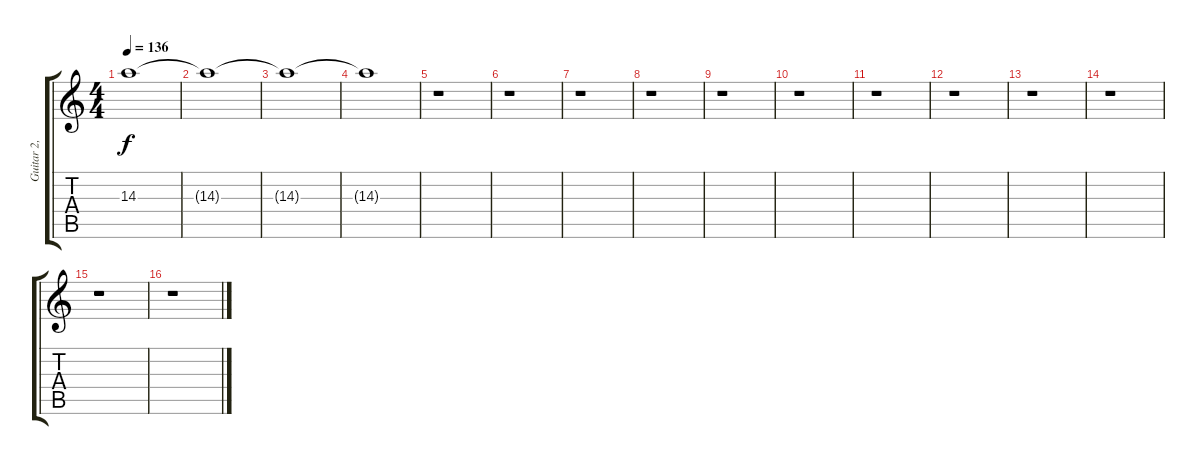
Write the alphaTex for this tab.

\track ("Guitar 2, Dime" "Guitar 2, ") {instrument distortionguitar}
\staff {score tabs}
\tuning (E4 B3 G3 D3 A2 D2) {hide}
\ts (4 4)
\tempo 136
\clef g2
\ks c
14.3{t}.1{dy f} |
14.3{t}.1 |
14.3{t}.1 |
14.3{t}.1 |
r.1 |
r.1 |
r.1 |
r.1 |
r.1 |
r.1 |
r.1 |
r.1 |
r.1 |
r.1 |
r.1 |
r.1
